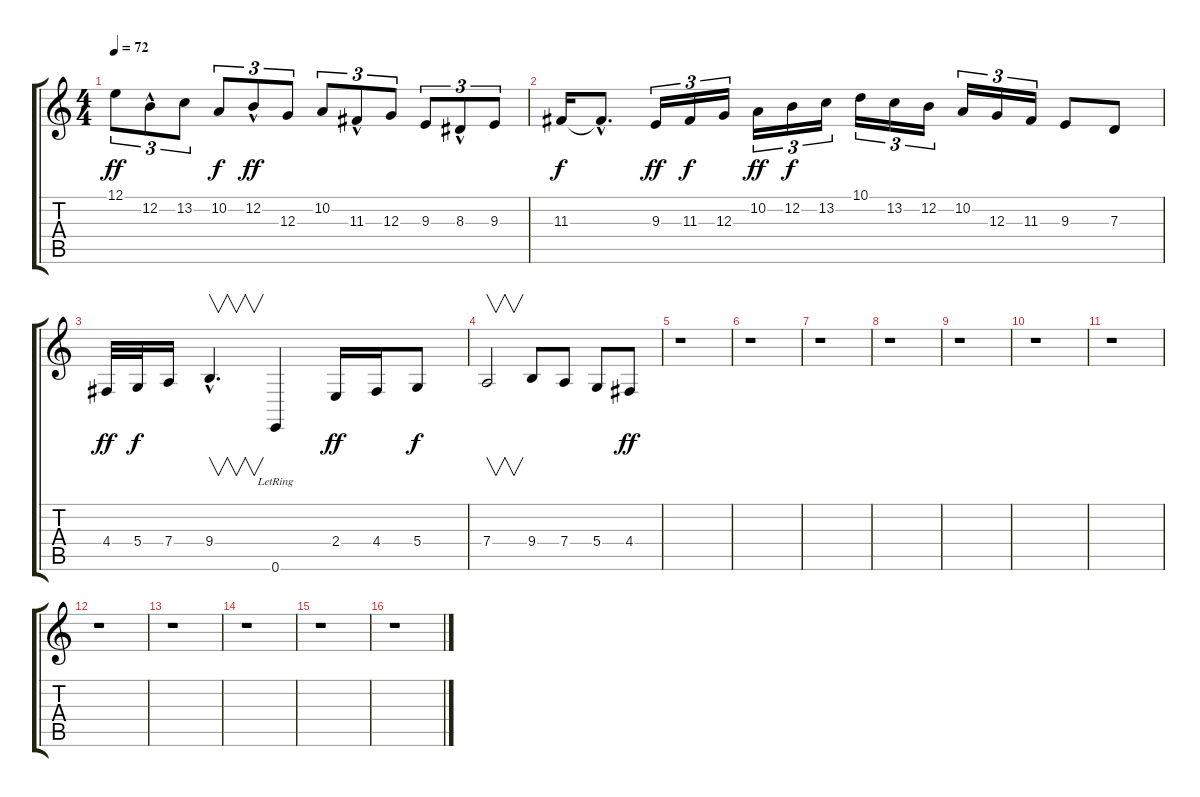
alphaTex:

\track "" {instrument acousticgrandpiano}
\staff {score tabs}
\tuning (E4 B3 G3 D3 A2 E2) {hide}
\ts (4 4)
\tempo 72
\clef g2
\ks c
12.1.8{tu (3 2) dy ff} 12.2{hac}.8{tu (3 2)} 13.2.8{tu (3 2)} 10.2.8{tu (3 2) dy f} 12.2{hac}.8{tu (3 2) dy ff} 12.3.8{tu (3 2)} 10.2.8{tu (3 2)} 11.3{hac}.8{tu (3 2)} 12.3.8{tu (3 2)} 9.3.8{tu (3 2)} 8.3{hac}.8{tu (3 2)} 9.3.8{tu (3 2)} |
11.3.16{dy f} 11.3{hac t}.8{d} 9.3.16{tu (3 2) dy ff} 11.3.16{tu (3 2) dy f} 12.3.16{tu (3 2)} 10.2.16{tu (3 2) dy ff} 12.2.16{tu (3 2) dy f} 13.2.16{tu (3 2)} 10.1.16{tu (3 2)} 13.2.16{tu (3 2)} 12.2.16{tu (3 2)} 10.2.16{tu (3 2)} 12.3.16{tu (3 2)} 11.3.16{tu (3 2)} 9.3.8 7.3.8 |
4.4.32{dy ff} 5.4.32{dy f} 7.4.16 9.4{hac}.4{v d} 0.6{lr}.4 2.4.16{dy ff} 4.4.16 5.4.8{dy f} |
7.4.2{v} 9.4.8 7.4.8 5.4.8 4.4.8{dy ff} |
r.1 |
r.1 |
r.1 |
r.1 |
r.1 |
r.1 |
r.1 |
r.1 |
r.1 |
r.1 |
r.1 |
r.1
